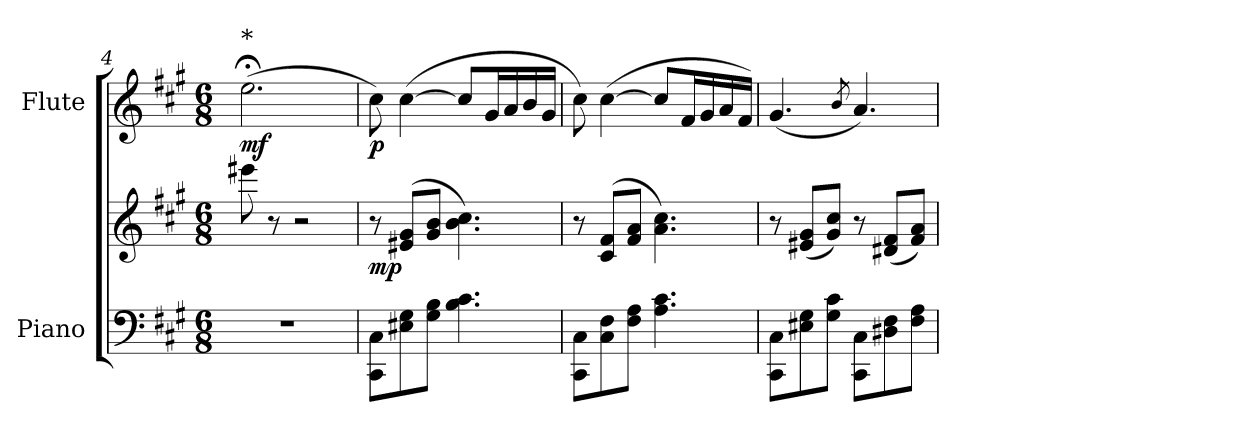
**kern	**kern	**dynam	**kern	**dynam
*part2	*part2	*part2	*part1	*part1
*staff3	*staff2	*staff2/3	*staff1	*staff1
*I"Piano	*	*	*I"Flute	*
*I'Pno.	*	*	*I'Fl.	*
*clefF4	*clefG2	*	*clefG2	*
*k[f#c#g#]	*k[f#c#g#]	*	*k[f#c#g#]	*
*A:	*A:	*	*A:	*
*M6/8	*M6/8	*	*M6/8	*
=4	=4	=4	=4	=4
!	!	!	!LO:TX:a:t=*	!
!	!	!	!	!LO:DY:b
2.r	8eee#X\	.	(2.ee;<\	mf
.	8r	.	.	.
.	2r	.	.	.
!!LO:LB:g=z
=5	=5	=5	=5	=5
!	!	!LO:DY:b	!	!LO:DY:b
8CC#\ 8C#\L	8r	mp	8cc#\)	p
8E#X\ 8G#\	(8e#X/ 8g#/L	.	([4cc#\	.
8G#\ 8B\J	8g#/ 8b/J	.	.	.
4.B\ 4.c#\	4.b\ 4.cc#\)	.	8cc#/L]	.
.	.	.	16g#/L	.
.	.	.	16a/	.
.	.	.	16b/	.
.	.	.	16g#/JJ	.
=6	=6	=6	=6	=6
8CC#\ 8C#\L	8r	.	8cc#\)	.
8C#\ 8F#\	(8c#/ 8f#/L	.	([4cc#\	.
8F#\ 8A\J	8f#/ 8a/J	.	.	.
4.A\ 4.c#\	4.a\ 4.cc#\)	.	8cc#/L]	.
.	.	.	16f#/L	.
.	.	.	16g#/	.
.	.	.	16a/	.
.	.	.	16f#/JJ)	.
=7	=7	=7	=7	=7
8CC#\ 8C#\L	8r	.	(4.g#/	.
8E#X\ 8G#\	(8e#X/ 8g#/L	.	.	.
8G#\ 8c#\J	8g#/ 8cc#/J)	.	.	.
.	.	.	8qb/	.
8CC#\ 8C#\L	8r	.	4.a/)	.
8D#X\ 8F#\	(8d#X/ 8f#/L	.	.	.
8F#\ 8A\J	8f#/ 8a/J)	.	.	.
=	=	=	=	=
*-	*-	*-	*-	*-
